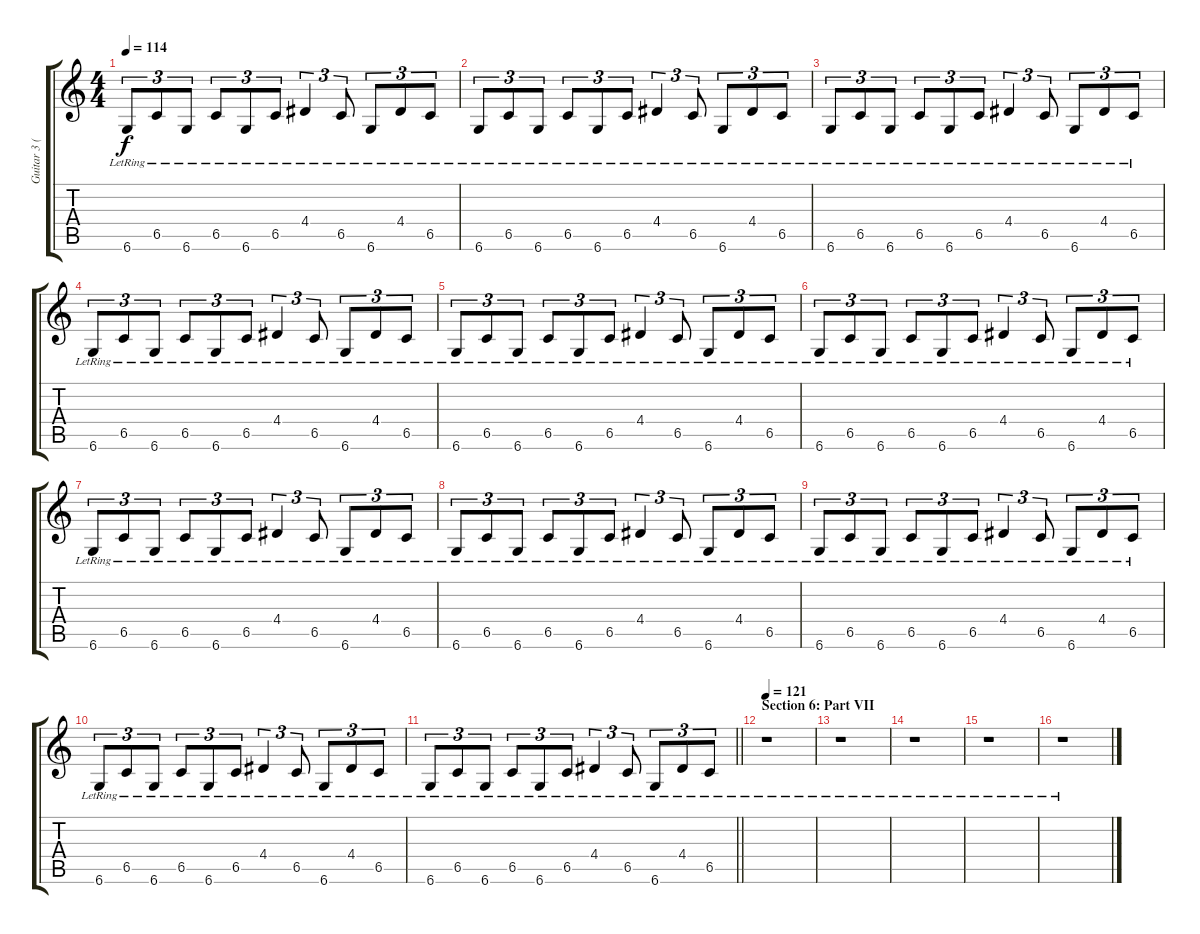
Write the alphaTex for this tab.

\track ("Guitar 3 (Clean)" "Guitar 3 (") {instrument electricguitarjazz}
\staff {score tabs}
\tuning (Db4 Ab3 E3 B2 Gb2 Db2) {hide}
\ts (4 4)
\tempo 114
\clef g2
\ks c
6.6{lr}.8{tu (3 2) dy f} 6.5{lr}.8{tu (3 2)} 6.6{lr}.8{tu (3 2)} 6.5{lr}.8{tu (3 2)} 6.6{lr}.8{tu (3 2)} 6.5{lr}.8{tu (3 2)} 4.4{lr}.4{tu (3 2)} 6.5{lr}.8{tu (3 2)} 6.6{lr}.8{tu (3 2)} 4.4{lr}.8{tu (3 2)} 6.5{lr}.8{tu (3 2)} |
6.6{lr}.8{tu (3 2)} 6.5{lr}.8{tu (3 2)} 6.6{lr}.8{tu (3 2)} 6.5{lr}.8{tu (3 2)} 6.6{lr}.8{tu (3 2)} 6.5{lr}.8{tu (3 2)} 4.4{lr}.4{tu (3 2)} 6.5{lr}.8{tu (3 2)} 6.6{lr}.8{tu (3 2)} 4.4{lr}.8{tu (3 2)} 6.5{lr}.8{tu (3 2)} |
6.6{lr}.8{tu (3 2)} 6.5{lr}.8{tu (3 2)} 6.6{lr}.8{tu (3 2)} 6.5{lr}.8{tu (3 2)} 6.6{lr}.8{tu (3 2)} 6.5{lr}.8{tu (3 2)} 4.4{lr}.4{tu (3 2)} 6.5{lr}.8{tu (3 2)} 6.6{lr}.8{tu (3 2)} 4.4{lr}.8{tu (3 2)} 6.5{lr}.8{tu (3 2)} |
6.6{lr}.8{tu (3 2)} 6.5{lr}.8{tu (3 2)} 6.6{lr}.8{tu (3 2)} 6.5{lr}.8{tu (3 2)} 6.6{lr}.8{tu (3 2)} 6.5{lr}.8{tu (3 2)} 4.4{lr}.4{tu (3 2)} 6.5{lr}.8{tu (3 2)} 6.6{lr}.8{tu (3 2)} 4.4{lr}.8{tu (3 2)} 6.5{lr}.8{tu (3 2)} |
6.6{lr}.8{tu (3 2)} 6.5{lr}.8{tu (3 2)} 6.6{lr}.8{tu (3 2)} 6.5{lr}.8{tu (3 2)} 6.6{lr}.8{tu (3 2)} 6.5{lr}.8{tu (3 2)} 4.4{lr}.4{tu (3 2)} 6.5{lr}.8{tu (3 2)} 6.6{lr}.8{tu (3 2)} 4.4{lr}.8{tu (3 2)} 6.5{lr}.8{tu (3 2)} |
6.6{lr}.8{tu (3 2)} 6.5{lr}.8{tu (3 2)} 6.6{lr}.8{tu (3 2)} 6.5{lr}.8{tu (3 2)} 6.6{lr}.8{tu (3 2)} 6.5{lr}.8{tu (3 2)} 4.4{lr}.4{tu (3 2)} 6.5{lr}.8{tu (3 2)} 6.6{lr}.8{tu (3 2)} 4.4{lr}.8{tu (3 2)} 6.5{lr}.8{tu (3 2)} |
6.6{lr}.8{tu (3 2)} 6.5{lr}.8{tu (3 2)} 6.6{lr}.8{tu (3 2)} 6.5{lr}.8{tu (3 2)} 6.6{lr}.8{tu (3 2)} 6.5{lr}.8{tu (3 2)} 4.4{lr}.4{tu (3 2)} 6.5{lr}.8{tu (3 2)} 6.6{lr}.8{tu (3 2)} 4.4{lr}.8{tu (3 2)} 6.5{lr}.8{tu (3 2)} |
6.6{lr}.8{tu (3 2)} 6.5{lr}.8{tu (3 2)} 6.6{lr}.8{tu (3 2)} 6.5{lr}.8{tu (3 2)} 6.6{lr}.8{tu (3 2)} 6.5{lr}.8{tu (3 2)} 4.4{lr}.4{tu (3 2)} 6.5{lr}.8{tu (3 2)} 6.6{lr}.8{tu (3 2)} 4.4{lr}.8{tu (3 2)} 6.5{lr}.8{tu (3 2)} |
6.6{lr}.8{tu (3 2)} 6.5{lr}.8{tu (3 2)} 6.6{lr}.8{tu (3 2)} 6.5{lr}.8{tu (3 2)} 6.6{lr}.8{tu (3 2)} 6.5{lr}.8{tu (3 2)} 4.4{lr}.4{tu (3 2)} 6.5{lr}.8{tu (3 2)} 6.6{lr}.8{tu (3 2)} 4.4{lr}.8{tu (3 2)} 6.5{lr}.8{tu (3 2)} |
6.6{lr}.8{tu (3 2)} 6.5{lr}.8{tu (3 2)} 6.6{lr}.8{tu (3 2)} 6.5{lr}.8{tu (3 2)} 6.6{lr}.8{tu (3 2)} 6.5{lr}.8{tu (3 2)} 4.4{lr}.4{tu (3 2)} 6.5{lr}.8{tu (3 2)} 6.6{lr}.8{tu (3 2)} 4.4{lr}.8{tu (3 2)} 6.5{lr}.8{tu (3 2)} |
\barLineRight lightlight
6.6{lr}.8{tu (3 2)} 6.5{lr}.8{tu (3 2)} 6.6{lr}.8{tu (3 2)} 6.5{lr}.8{tu (3 2)} 6.6{lr}.8{tu (3 2)} 6.5{lr}.8{tu (3 2)} 4.4{lr}.4{tu (3 2)} 6.5{lr}.8{tu (3 2)} 6.6{lr}.8{tu (3 2)} 4.4{lr}.8{tu (3 2)} 6.5{lr}.8{tu (3 2)} |
\section ("" "Section 6: Part VII")
\tempo 121
r.1 |
r.1 |
r.1 |
r.1 |
r.1
